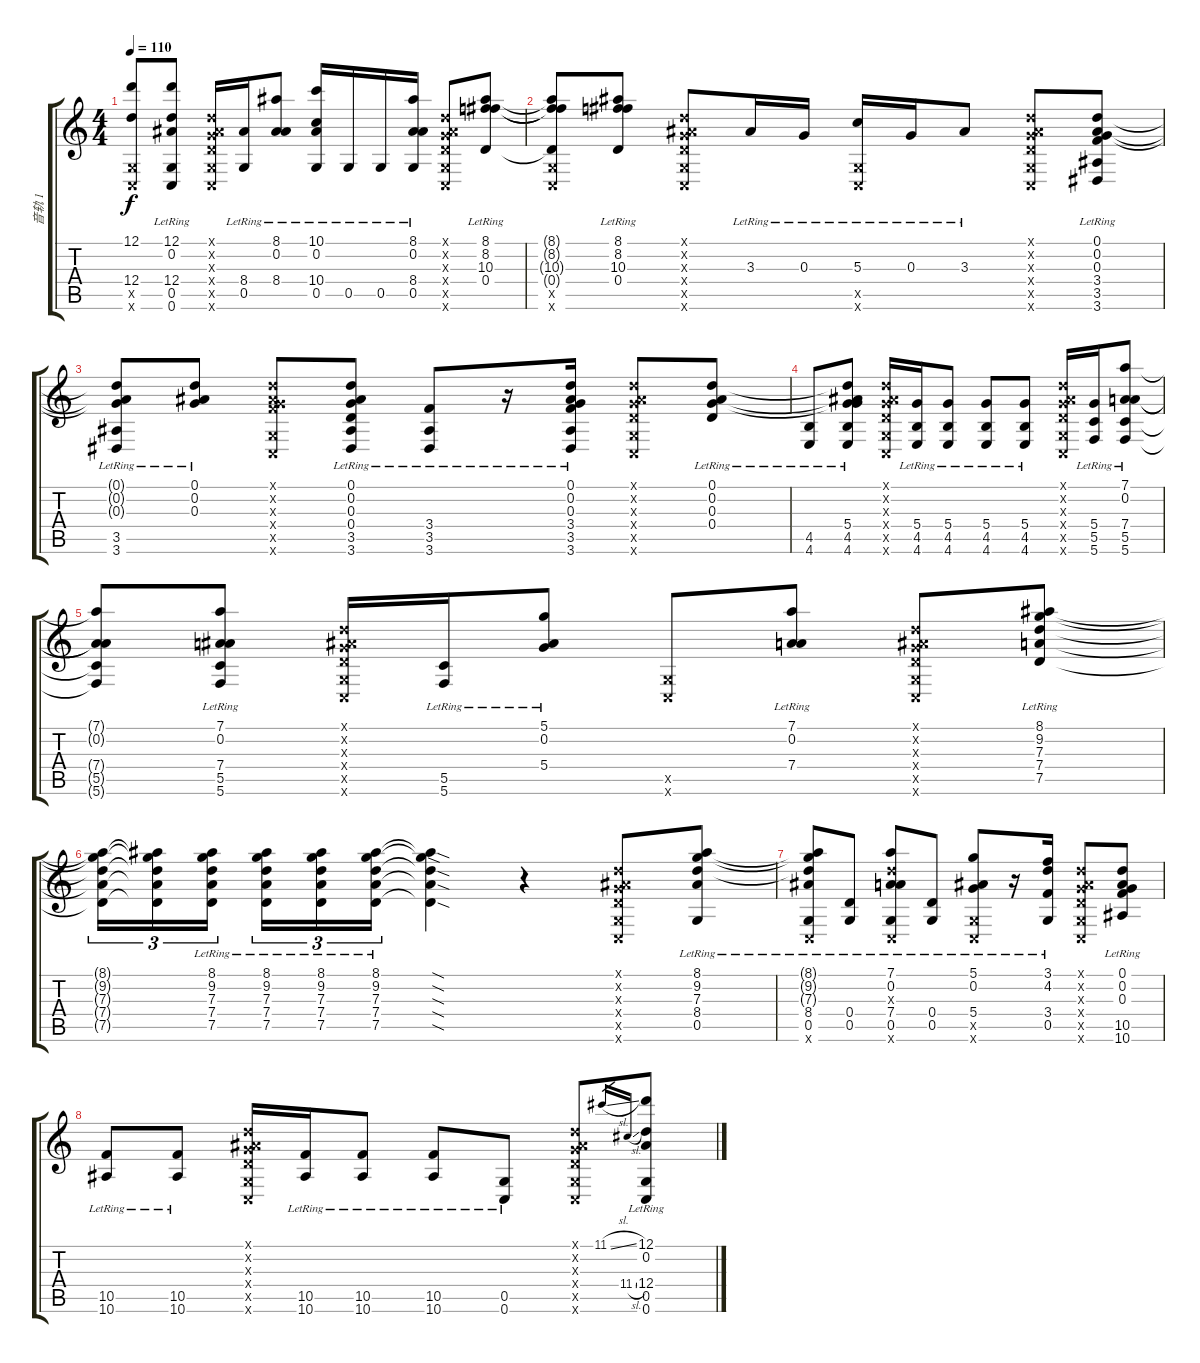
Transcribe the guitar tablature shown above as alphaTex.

\track ("音轨 1" "音轨 1") {instrument acousticguitarsteel}
\staff {score tabs}
\tuning (D4 Bb3 G3 D3 G2 C2) {hide}
\ts (4 4)
\tempo 110
\clef g2
\ks c
(12.1{t} 12.4{t} 0.5{x} 0.6{x}).8{dy f} (12.1{lr} 0.2{lr} 12.4{lr} 0.5{lr} 0.6).8 (0.1{x} 0.2{x} 0.3{x} 0.4{x} 0.5{x} 0.6{x}).16 (8.4{lr} 0.5{lr}).16 (8.1{lr} 0.2{lr} 8.4{lr}).8 (10.1{lr} 0.2{lr} 10.4{lr} 0.5{lr}).16 0.5{lr}.16 0.5{lr}.16 (8.1{lr} 0.2{lr} 8.4{lr} 0.5{lr}).16 (0.1{x} 0.2{x} 0.3{x} 0.4{x} 0.5{x} 0.6{x}).8 (8.1{lr} 8.2{lr} 10.3{lr} 0.4).8 |
(8.1{t} 8.2{t} 10.3{t} 0.4{t} 0.5{x} 0.6{x}).8 (8.1{lr} 8.2{lr} 10.3{lr} 0.4).8 (0.1{x} 0.2{x} 0.3{x} 0.4{x} 0.5{x} 0.6{x}).8 3.3{lr}.16 0.3{lr}.16 (5.3{lr} 0.5{x} 0.6{x}).16 0.3{lr}.16 3.3{lr}.8 (0.1{x} 0.2{x} 0.3{x} 0.4{x} 0.5{x} 0.6{x}).8 (0.1{lr} 0.2{lr} 0.3{lr} 3.4{lr} 3.5{lr} 3.6{lr}).8 |
(0.1{t} 0.2{t} 0.3{t} 3.5{lr} 3.6{lr}).8 (0.1{lr} 0.2{lr} 0.3{lr}).8 (0.1{x} 0.2{x} 0.3{x} 3.4{x} 0.5{x} 0.6{x}).8 (0.1{lr} 0.2{lr} 0.3{lr} 0.4{lr} 3.5{lr} 3.6{lr}).8 (3.4{lr} 3.5{lr} 3.6{lr}).8 r.16 (0.1{lr} 0.2{lr} 0.3{lr} 3.4{lr} 3.5{lr} 3.6{lr}).16 (0.1{x} 0.2{x} 0.3{x} 0.4{x} 0.5{x} 0.6{x}).8 (0.1{lr} 0.2{lr} 0.3{lr} 0.4{lr}).8 |
(4.5{lr} 4.6{lr}).8 (0.1{t} 0.2{t} 0.3{t} 5.4{lr} 4.5{lr} 4.6{lr}).8 (0.1{x} 0.2{x} 0.3{x} 0.4{x} 0.5{x} 0.6{x}).16 (5.4{lr} 4.5{lr} 4.6{lr}).16 (5.4{lr} 4.5{lr} 4.6{lr}).8 (5.4{lr} 4.5{lr} 4.6{lr}).8 (5.4{lr} 4.5{lr} 4.6{lr}).8 (0.1{x} 0.2{x} 0.3{x} 0.4{x} 0.5{x} 0.6{x}).16 (5.4{lr} 5.5{lr} 5.6{lr}).16 (7.1{lr} 0.2{lr} 7.4{lr} 5.5{lr} 5.6{lr}).8 |
(7.1{t} 0.2{t} 7.4{t} 5.5{t} 5.6{t}).8 (7.1{lr} 0.2{lr} 7.4{lr} 5.5{lr} 5.6{lr}).8 (0.1{x} 0.2{x} 0.3{x} 0.4{x} 0.5{x} 0.6{x}).16 (5.5{lr} 5.6{lr}).16 (5.1{lr} 0.2{lr} 5.4{lr}).8 (0.5{x} 0.6{x}).8 (7.1{lr} 0.2{lr} 7.4{lr}).8 (0.1{x} 0.2{x} 0.3{x} 0.4{x} 0.5{x} 0.6{x}).8 (8.1{lr} 9.2{lr} 7.3{lr} 7.4{lr} 7.5{lr}).8 |
(8.1{t} 9.2{t} 7.3{t} 7.4{t} 7.5{t}).16{tu (3 2)} (8.1{t} 9.2{t} 7.3{t} 7.4{t} 7.5{t}).16{tu (3 2)} (8.1{lr} 9.2{lr} 7.3{lr} 7.4{lr} 7.5{lr}).16{tu (3 2) beam splitsecondary} (8.1{lr} 9.2{lr} 7.3{lr} 7.4{lr} 7.5{lr}).16{tu (3 2)} (8.1{lr} 9.2{lr} 7.3{lr} 7.4{lr} 7.5{lr}).16{tu (3 2)} (8.1{lr} 9.2{lr} 7.3{lr} 7.4{lr} 7.5{lr}).16{tu (3 2)} (8.1{sod t} 9.2{sod t} 7.3{sod t} 7.4{sod t} 7.5{sod t}).4 r.4 (0.1{x} 0.2{x} 0.3{x} 0.4{x} 0.5{x} 0.6{x}).8 (8.1{lr} 9.2{lr} 7.3{lr} 8.4{lr} 0.5{lr}).8 |
(8.1{t} 9.2{t} 7.3{t} 8.4{lr} 0.5{lr} 0.6{x}).8 (0.4{lr} 0.5{lr}).8 (7.1{lr} 0.2{lr} 7.3{x} 7.4{lr} 0.5{lr} 0.6{x}).8 (0.4{lr} 0.5{lr}).8 (5.1{lr} 0.2{lr} 5.4{lr} 0.5{x} 0.6{x}).8 r.16 (3.1{lr} 4.2{lr} 3.4{lr} 0.5{lr}).16 (0.1{x} 0.2{x} 0.3{x} 0.4{x} 0.5{x} 0.6{x}).8 (0.1{lr} 0.2{lr} 0.3{lr} 10.5{lr} 10.6{lr}).8 |
(10.5{lr} 10.6{lr}).8 (10.5{lr} 10.6{lr}).8 (0.1{x} 0.2{x} 0.3{x} 0.4{x} 0.5{x} 0.6{x}).16 (10.5{lr} 10.6{lr}).16 (10.5{lr} 10.6{lr}).8 (10.5{lr} 10.6{lr}).8 (0.5{lr} 0.6{lr}).8 (0.1{x} 0.2{x} 0.3{x} 0.4{x} 0.5{x} 0.6{x}).8 11.1{sl}.16{gr} 11.4{sl}.16{gr} (12.1{lr} 0.2{lr} 12.4{lr} 0.5{lr} 0.6{lr}).8
